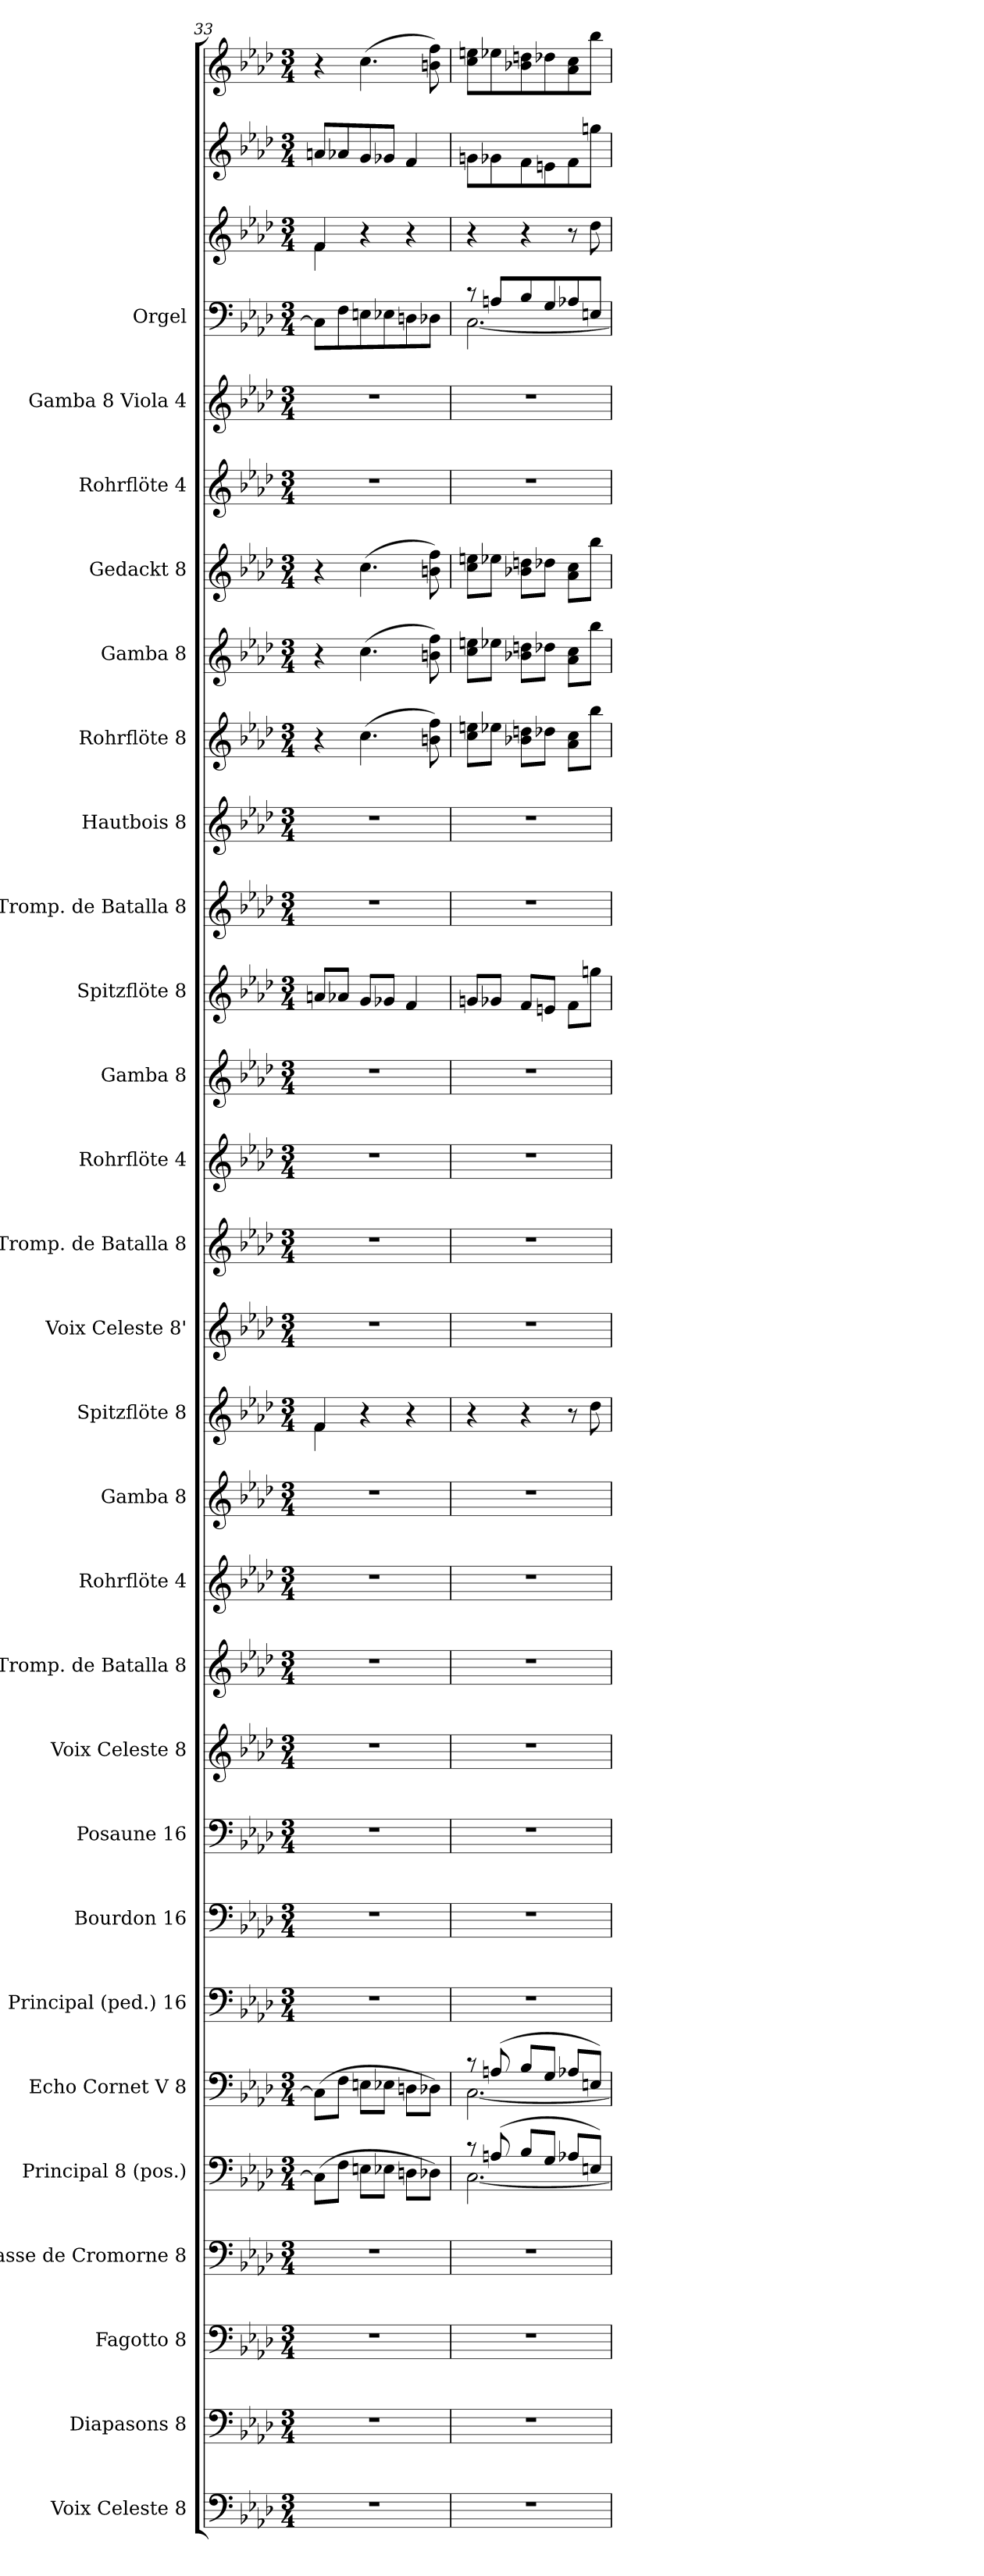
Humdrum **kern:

**kern	**kern	**kern	**kern	**kern	**kern	**kern	**kern	**kern	**kern	**kern	**kern	**kern	**kern	**kern	**kern	**kern	**kern	**kern	**kern	**kern	**kern	**kern	**kern	**kern	**kern	**kern	**kern	**kern	**kern
*part27	*part26	*part25	*part24	*part23	*part22	*part21	*part20	*part19	*part18	*part17	*part16	*part15	*part14	*part13	*part12	*part11	*part10	*part9	*part8	*part7	*part6	*part5	*part4	*part3	*part2	*part1	*part1	*part1	*part1
*staff30	*staff29	*staff28	*staff27	*staff26	*staff25	*staff24	*staff23	*staff22	*staff21	*staff20	*staff19	*staff18	*staff17	*staff16	*staff15	*staff14	*staff13	*staff12	*staff11	*staff10	*staff9	*staff8	*staff7	*staff6	*staff5	*staff4	*staff3	*staff2	*staff1
*I"Voix Celeste 8	*I"Diapasons 8	*I"Fagotto 8	*I"Basse de Cromorne 8	*I"Principal 8 (pos.)	*I"Echo Cornet V 8	*I"Principal (ped.) 16	*I"Bourdon 16	*I"Posaune 16	*I"Voix Celeste 8	*I"Tromp. de Batalla 8	*I"Rohrflöte 4	*I"Gamba 8	*I"Spitzflöte 8	*I"Voix Celeste 8'	*I"Tromp. de Batalla 8	*I"Rohrflöte 4	*I"Gamba 8	*I"Spitzflöte 8	*I"Tromp. de Batalla 8	*I"Hautbois 8	*I"Rohrflöte 8	*I"Gamba 8	*I"Gedackt 8	*I"Rohrflöte 4	*I"Gamba 8 Viola 4	*I"Orgel	*	*	*
*clefF4	*clefF4	*clefF4	*clefF4	*clefF4	*clefF4	*clefF4	*clefF4	*clefF4	*clefG2	*clefG2	*clefG2	*clefG2	*clefG2	*clefG2	*clefG2	*clefG2	*clefG2	*clefG2	*clefG2	*clefG2	*clefG2	*clefG2	*clefG2	*clefG2	*clefG2	*clefF4	*clefG2	*clefG2	*clefG2
*k[b-e-a-d-]	*k[b-e-a-d-]	*k[b-e-a-d-]	*k[b-e-a-d-]	*k[b-e-a-d-]	*k[b-e-a-d-]	*k[b-e-a-d-]	*k[b-e-a-d-]	*k[b-e-a-d-]	*k[b-e-a-d-]	*k[b-e-a-d-]	*k[b-e-a-d-]	*k[b-e-a-d-]	*k[b-e-a-d-]	*k[b-e-a-d-]	*k[b-e-a-d-]	*k[b-e-a-d-]	*k[b-e-a-d-]	*k[b-e-a-d-]	*k[b-e-a-d-]	*k[b-e-a-d-]	*k[b-e-a-d-]	*k[b-e-a-d-]	*k[b-e-a-d-]	*k[b-e-a-d-]	*k[b-e-a-d-]	*k[b-e-a-d-]	*k[b-e-a-d-]	*k[b-e-a-d-]	*k[b-e-a-d-]
*M3/4	*M3/4	*M3/4	*M3/4	*M3/4	*M3/4	*M3/4	*M3/4	*M3/4	*M3/4	*M3/4	*M3/4	*M3/4	*M3/4	*M3/4	*M3/4	*M3/4	*M3/4	*M3/4	*M3/4	*M3/4	*M3/4	*M3/4	*M3/4	*M3/4	*M3/4	*M3/4	*M3/4	*M3/4	*M3/4
=33	=33	=33	=33	=33	=33	=33	=33	=33	=33	=33	=33	=33	=33	=33	=33	=33	=33	=33	=33	=33	=33	=33	=33	=33	=33	=33	=33	=33	=33
*	*	*	*	*	*	*	*	*	*	*	*	*	*^	*	*	*	*	*	*	*	*	*	*	*	*	*	*^	*	*
2.r	2.r	2.r	2.r	(>8C\L]	(>8C\L]	2.r	2.r	2.r	2.r	2.r	2.r	2.r	4f/	4f\	2.r	2.r	2.r	2.r	8an/L	2.r	2.r	4r	4r	4r	2.r	2.r	8C\L]	4f\	4f/	8an/L	4r
.	.	.	.	8F\J	8F\J	.	.	.	.	.	.	.	.	.	.	.	.	.	8a-X/J	.	.	.	.	.	.	.	8F\	.	.	8a-X/	.
.	.	.	.	8En\L	8En\L	.	.	.	.	.	.	.	4r	2ryy	.	.	.	.	8g/L	.	.	(>4.cc\	(>4.cc\	(>4.cc\	.	.	8En\	2ryy	4r	8g/	(>4.cc\
.	.	.	.	8E-X\J	8E-X\J	.	.	.	.	.	.	.	.	.	.	.	.	.	8g-X/J	.	.	.	.	.	.	.	8E-X\	.	.	8g-X/J	.
.	.	.	.	8Dn\L	8Dn\L	.	.	.	.	.	.	.	4r	.	.	.	.	.	4f/	.	.	.	.	.	.	.	8Dn\	.	4r	4f/	.
.	.	.	.	8D-X\J)	8D-X\J)	.	.	.	.	.	.	.	.	.	.	.	.	.	.	.	.	8bn\ 8ff\)	8bn\ 8ff\)	8bn\ 8ff\)	.	.	8D-X\J	.	.	.	8bn\ 8ff\)
*	*	*	*	*	*	*	*	*	*	*	*	*	*v	*v	*	*	*	*	*	*	*	*	*	*	*	*	*	*v	*v	*	*
=34	=34	=34	=34	=34	=34	=34	=34	=34	=34	=34	=34	=34	=34	=34	=34	=34	=34	=34	=34	=34	=34	=34	=34	=34	=34	=34	=34	=34	=34
*	*	*	*	*^	*^	*	*	*	*	*	*	*	*	*	*	*	*	*	*	*	*	*	*	*	*	*^	*	*	*
2.r	2.r	2.r	2.r	8r	[2.C\	8r	[2.C\	2.r	2.r	2.r	2.r	2.r	2.r	2.r	4r	2.r	2.r	2.r	2.r	8gn/L	2.r	2.r	8cc\ 8een\L	8cc\ 8een\L	8cc\ 8een\L	2.r	2.r	8r	[2.C\	4r	8gn\L	8cc\ 8een\L
.	.	.	.	(>8An/	.	(>8An/	.	.	.	.	.	.	.	.	.	.	.	.	.	8g-X/J	.	.	8ee-X\J	8ee-X\J	8ee-X\J	.	.	8An/L	.	.	8g-X\	8ee-X\
.	.	.	.	8B-/L	.	8B-/L	.	.	.	.	.	.	.	.	4r	.	.	.	.	8f/L	.	.	8b-X\ 8ddn\L	8b-X\ 8ddn\L	8b-X\ 8ddn\L	.	.	8B-/	.	4r	8f\	8b-X\ 8ddn\
.	.	.	.	8G/J	.	8G/J	.	.	.	.	.	.	.	.	.	.	.	.	.	8en/J	.	.	8dd-X\J	8dd-X\J	8dd-X\J	.	.	8G/	.	.	8en\	8dd-X\
.	.	.	.	8A-X/L	.	8A-X/L	.	.	.	.	.	.	.	.	8r	.	.	.	.	8f\L	.	.	8a-\ 8cc\L	8a-\ 8cc\L	8a-\ 8cc\L	.	.	8A-X/	.	8r	8f\	8a-\ 8cc\
.	.	.	.	8En/J)	.	8En/J)	.	.	.	.	.	.	.	.	8dd-\	.	.	.	.	8ggn\J	.	.	8bb-\J	8bb-\J	8bb-\J	.	.	8En/J	.	8dd-\	8ggn\J	8bb-\J
*	*	*	*	*v	*v	*	*	*	*	*	*	*	*	*	*	*	*	*	*	*	*	*	*	*	*	*	*	*v	*v	*	*	*
*	*	*	*	*	*v	*v	*	*	*	*	*	*	*	*	*	*	*	*	*	*	*	*	*	*	*	*	*	*	*	*
=	=	=	=	=	=	=	=	=	=	=	=	=	=	=	=	=	=	=	=	=	=	=	=	=	=	=	=	=	=
*-	*-	*-	*-	*-	*-	*-	*-	*-	*-	*-	*-	*-	*-	*-	*-	*-	*-	*-	*-	*-	*-	*-	*-	*-	*-	*-	*-	*-	*-
